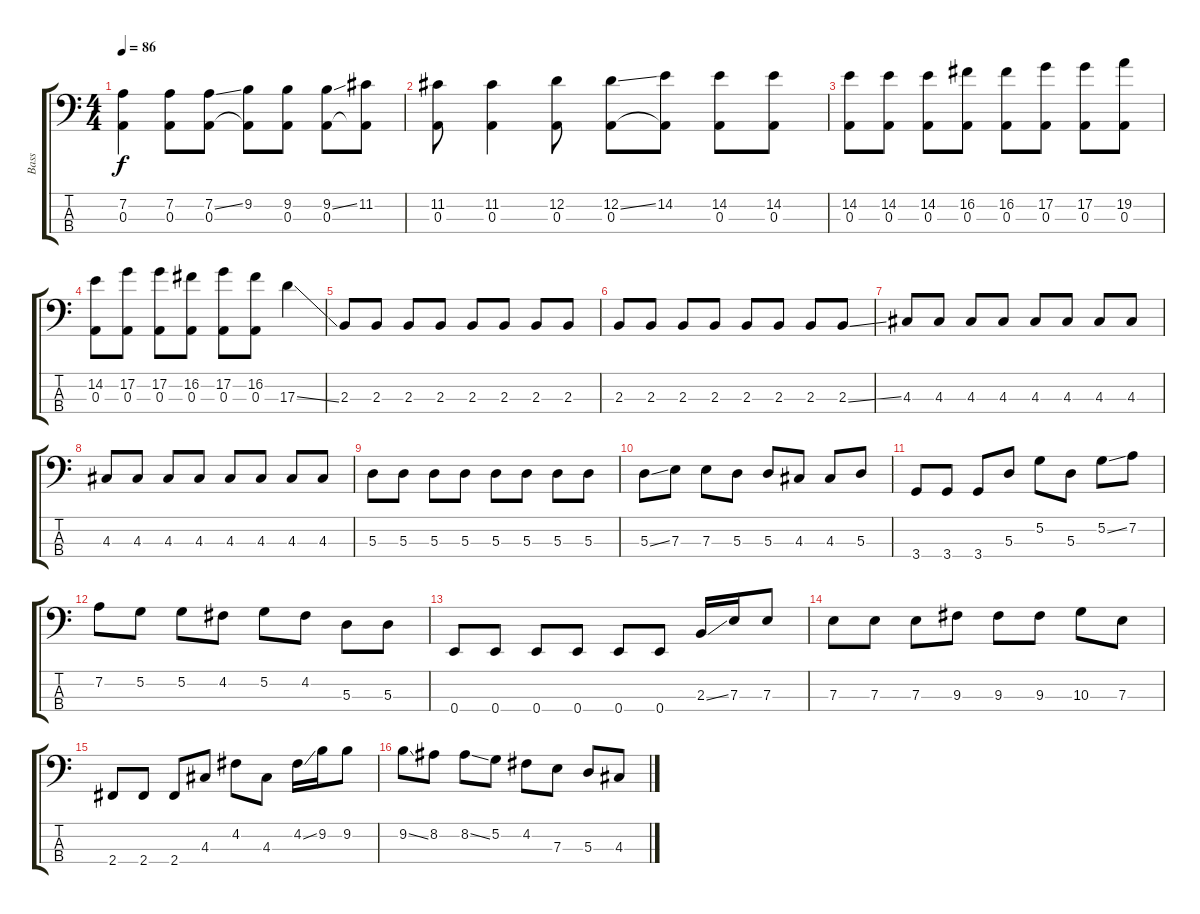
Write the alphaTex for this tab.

\track ("Bass" "Bass") {instrument electricbasspick}
\staff {score tabs}
\tuning (G2 D2 A1 E1) {hide}
\ts (4 4)
\tempo 86
\clef f4
\ks c
(7.2 0.3).4{dy f} (7.2 0.3).8 (7.2{ss} 0.3).8 (9.2 0.3{t}).8 (9.2 0.3).8 (9.2{ss} 0.3).8 (11.2 0.3{t}).8 |
(11.2 0.3).8 (11.2 0.3).4 (12.2 0.3).8 (12.2{ss} 0.3).8 (14.2 0.3{t}).8 (14.2 0.3).8 (14.2 0.3).8 |
(14.2 0.3).8 (14.2 0.3).8 (14.2 0.3).8 (16.2 0.3).8 (16.2 0.3).8 (17.2 0.3).8 (17.2 0.3).8 (19.2 0.3).8 |
(14.2 0.3).8 (17.2 0.3).8 (17.2 0.3).8 (16.2 0.3).8 (17.2 0.3).8 (16.2 0.3).8 17.3{ss}.4 |
2.3.8 2.3.8 2.3.8 2.3.8 2.3.8 2.3.8 2.3.8 2.3.8 |
2.3.8 2.3.8 2.3.8 2.3.8 2.3.8 2.3.8 2.3.8 2.3{ss}.8 |
4.3.8 4.3.8 4.3.8 4.3.8 4.3.8 4.3.8 4.3.8 4.3.8 |
4.3.8 4.3.8 4.3.8 4.3.8 4.3.8 4.3.8 4.3.8 4.3.8 |
5.3.8 5.3.8 5.3.8 5.3.8 5.3.8 5.3.8 5.3.8 5.3.8 |
5.3{ss}.8 7.3.8 7.3.8 5.3.8 5.3.8 4.3.8 4.3.8 5.3.8 |
3.4.8 3.4.8 3.4.8 5.3.8 5.2.8 5.3.8 5.2{ss}.8 7.2.8 |
7.2.8 5.2.8 5.2.8 4.2.8 5.2.8 4.2.8 5.3.8 5.3.8 |
0.4.8 0.4.8 0.4.8 0.4.8 0.4.8 0.4.8 2.3{ss}.16 7.3.16 7.3.8 |
7.3.8 7.3.8 7.3.8 9.3.8 9.3.8 9.3.8 10.3.8 7.3.8 |
2.4.8 2.4.8 2.4.8 4.3.8 4.2.8 4.3.8 4.2{ss}.16 9.2.16 9.2.8 |
9.2{ss}.8 8.2.8 8.2{ss}.8 5.2.8 4.2.8 7.3.8 5.3.8 4.3.8
